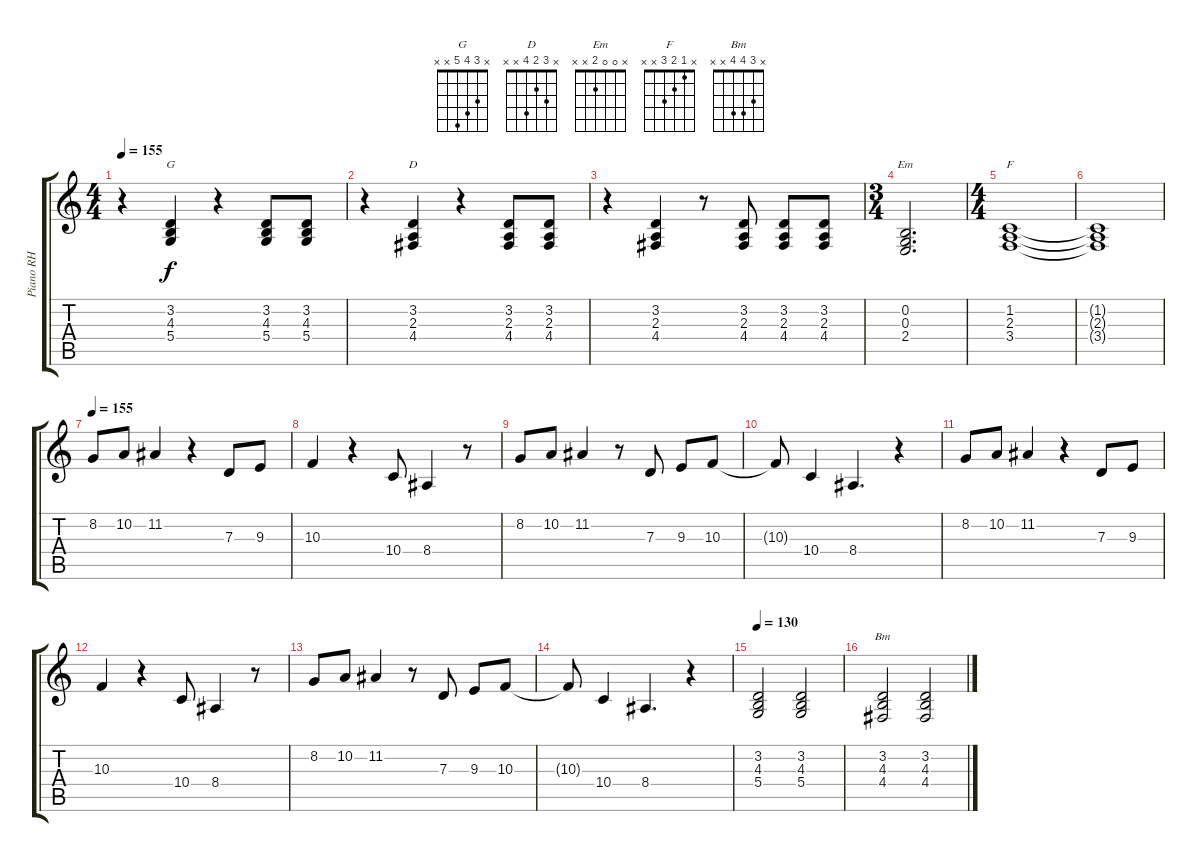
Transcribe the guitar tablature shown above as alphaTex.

\track ("Piano RH" "Piano RH") {instrument brightacousticpiano}
\staff {score tabs}
\tuning (E4 B3 G3 D3 A2 E2) {hide}
\chord ("G" x 3 4 5 x x)
\chord ("D" x 3 2 4 x x)
\chord ("Em" x 0 0 2 x x)
\chord ("F" x 1 2 3 x x)
\chord ("Bm" x 3 4 4 x x)
\ts (4 4)
\tempo 155
\clef g2
\ks c
r.4{dy f} (3.2 4.3 5.4).4{ch "G"} r.4 (3.2 4.3 5.4).8 (3.2 4.3 5.4).8 |
r.4 (3.2 2.3 4.4).4{ch "D"} r.4 (3.2 2.3 4.4).8 (3.2 2.3 4.4).8 |
r.4 (3.2 2.3 4.4).4 r.8 (3.2 2.3 4.4).8 (3.2 2.3 4.4).8 (3.2 2.3 4.4).8 |
\ts (3 4)
(0.2 0.3 2.4).2{d ch "Em"} |
\ts (4 4)
(1.2 2.3 3.4).1{ch "F"} |
(1.2{t} 2.3{t} 3.4{t}).1 |
\tempo 155
8.2.8 10.2.8 11.2.4 r.4 7.3.8 9.3.8 |
10.3.4 r.4 10.4.8 8.4.4 r.8 |
8.2.8 10.2.8 11.2.4 r.8 7.3.8 9.3.8 10.3.8 |
10.3{t}.8 10.4.4 8.4.4{d} r.4 |
8.2.8 10.2.8 11.2.4 r.4 7.3.8 9.3.8 |
10.3.4 r.4 10.4.8 8.4.4 r.8 |
8.2.8 10.2.8 11.2.4 r.8 7.3.8 9.3.8 10.3.8 |
10.3{t}.8 10.4.4 8.4.4{d} r.4 |
\tempo 130
(3.2 4.3 5.4).2 (3.2 4.3 5.4).2 |
(3.2 4.3 4.4).2{ch "Bm"} (3.2 4.3 4.4).2
